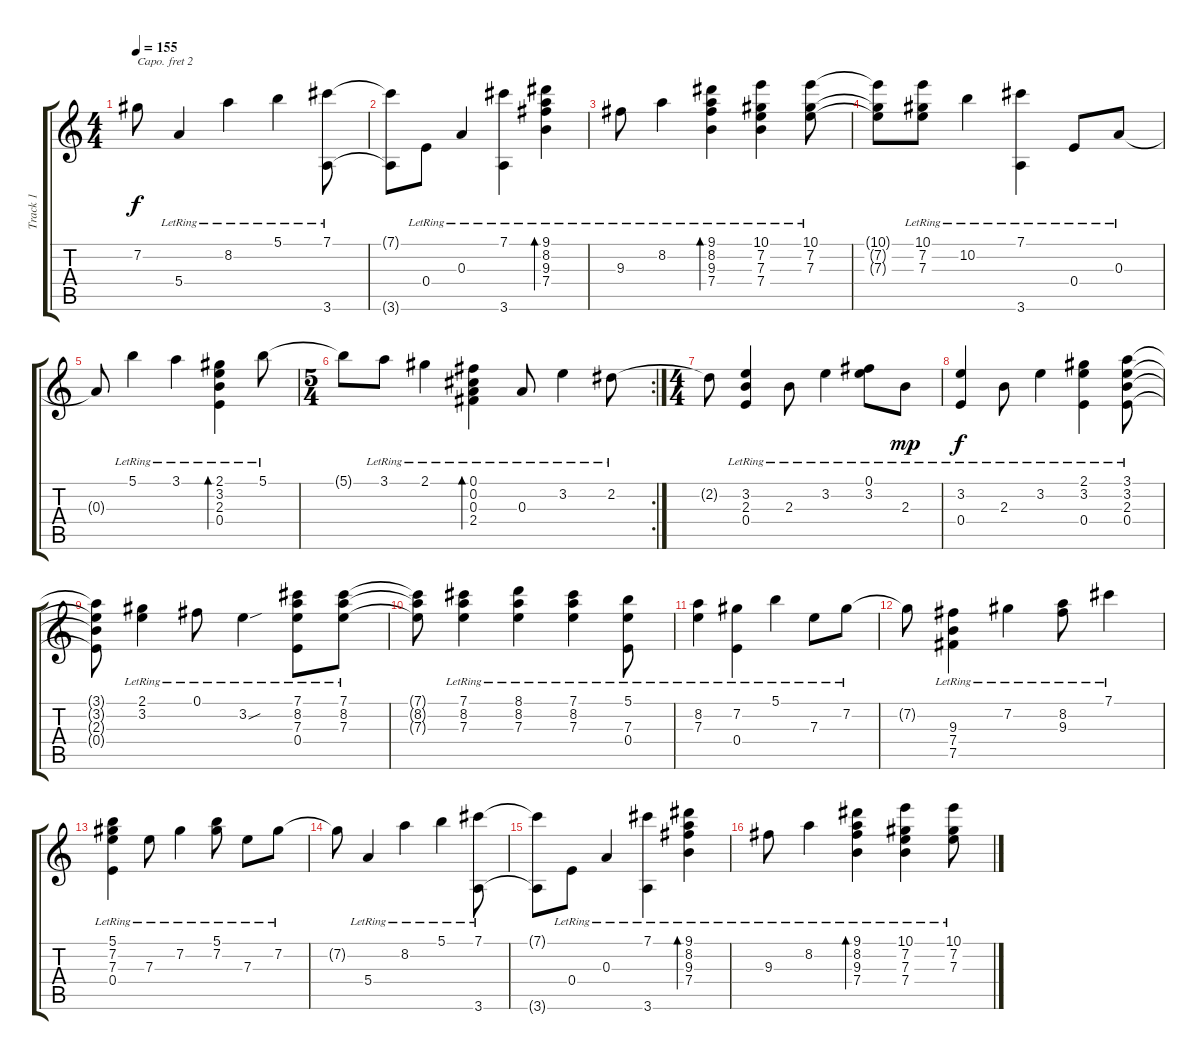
\track ("Track 1" "Track 1") {instrument acousticguitarsteel}
\staff {score tabs}
\capo 2
\tuning (E4 B3 G3 D3 A2 E2) {hide}
\ts (4 4)
\tempo 155
\clef g2
\ks c
7.2{t}.8{dy f} 5.4{lr}.4 8.2{lr}.4 5.1{lr}.4 (7.1{lr} 3.6{lr}).8 |
(7.1{t} 3.6{t}).8 0.4{lr}.8 0.3{lr}.4 (7.1{lr} 3.6{lr}).4 (9.1{lr} 8.2{lr} 9.3{lr} 7.4{lr}).4{bd 120} |
9.3{lr}.8 8.2{lr}.4 (9.1{lr} 8.2{lr} 9.3{lr} 7.4{lr}).4{bd 120} (10.1{lr} 7.2{lr} 7.3{lr} 7.4{lr}).4 (10.1{lr} 7.2{lr} 7.3{lr}).8 |
(10.1{t} 7.2{t} 7.3{t}).8 (10.1{lr} 7.2{lr} 7.3{lr}).8 10.2{lr}.4 (7.1{lr} 3.6{lr}).4 0.4{lr}.8 0.3{lr}.8 |
0.3{t}.8 5.1{lr}.4 3.1{lr}.4 (2.1{lr} 3.2{lr} 2.3{lr} 0.4{lr}).4{bd 120} 5.1{lr}.8 |
\rc 2
\ts (5 4)
5.1{t}.8 3.1{lr}.8 2.1{lr}.4 (0.1{lr} 0.2{lr} 0.3{lr} 2.4{lr}).4{bd 120} 0.3{lr}.8 3.2{lr}.4 2.2{lr}.8 |
\ts (4 4)
2.2{t}.8 (3.2{lr} 2.3{lr} 0.4{lr}).4 2.3{lr}.8 3.2{lr}.4 (0.1{lr} 3.2{lr}).8 2.3{lr}.8{dy mp} |
(3.2{lr} 0.4{lr}).4{dy f} 2.3{lr}.8 3.2{lr}.4 (2.1{lr} 3.2{lr} 0.4{lr}).4 (3.1{lr} 3.2{lr} 2.3{lr} 0.4{lr}).8 |
(3.1{t} 3.2{t} 2.3{t} 0.4{t}).8 (2.1{lr} 3.2{lr}).4 0.1{lr}.8 3.2{sou lr}.4 (7.1{lr} 8.2{lr} 7.3{lr} 0.4{lr}).8 (7.1{lr} 8.2{lr} 7.3{lr}).8 |
(7.1{t} 8.2{t} 7.3{t}).8 (7.1{lr} 8.2{lr} 7.3{lr}).4 (8.1{lr} 8.2{lr} 7.3{lr}).4 (7.1{lr} 8.2{lr} 7.3{lr}).4 (5.1{lr} 7.3{lr} 0.4{lr}).8 |
(8.2{lr} 7.3{lr}).4 (7.2{lr} 0.4).4 5.1{lr}.4 7.3{lr}.8 7.2{lr}.8 |
7.2{t}.8 (9.3{lr} 7.4{lr} 7.5{lr}).4 7.2{lr}.4 (8.2{lr} 9.3{lr}).8 7.1{lr}.4 |
(5.1{lr} 7.2{lr} 7.3{lr} 0.4{lr}).4 7.3{lr}.8 7.2{lr}.4 (5.1{lr} 7.2{lr}).8 7.3{lr}.8 7.2{lr}.8 |
7.2{t}.8 5.4{lr}.4 8.2{lr}.4 5.1{lr}.4 (7.1{lr} 3.6{lr}).8 |
(7.1{t} 3.6{t}).8 0.4{lr}.8 0.3{lr}.4 (7.1{lr} 3.6{lr}).4 (9.1{lr} 8.2{lr} 9.3{lr} 7.4{lr}).4{bd 120} |
9.3{lr}.8 8.2{lr}.4 (9.1{lr} 8.2{lr} 9.3{lr} 7.4{lr}).4{bd 120} (10.1{lr} 7.2{lr} 7.3{lr} 7.4{lr}).4 (10.1{lr} 7.2{lr} 7.3{lr}).8
